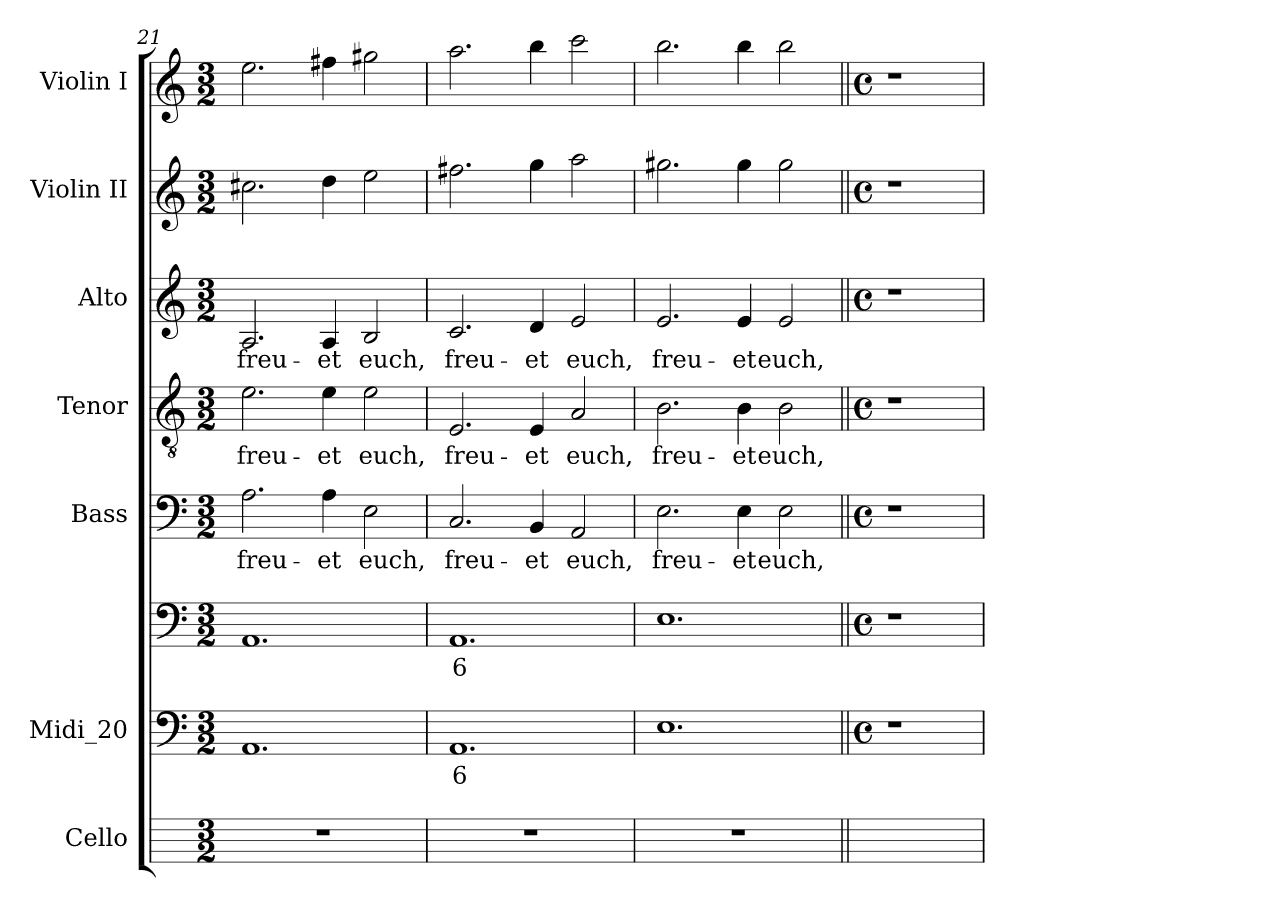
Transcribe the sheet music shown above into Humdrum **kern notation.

**kern	**kern	**text	**kern	**text	**kern	**text	**kern	**text	**kern	**text	**kern	**kern
*part7	*part6	*part6	*part6	*part6	*part5	*part5	*part4	*part4	*part3	*part3	*part2	*part1
*staff8	*staff7	*staff7	*staff6	*staff6	*staff5	*staff5	*staff4	*staff4	*staff3	*staff3	*staff2	*staff1
*I"Cello	*I"Midi_20	*	*	*	*I"Bass	*	*I"Tenor	*	*I"Alto	*	*I"Violin II	*I"Violin I
*	*	*	*	*	*I'B	*	*I'T	*	*I'A	*	*I'Vn II	*I'Vn I
*	*	*	*clefF4	*	*clefF4	*	*clefGv2	*	*clefG2	*	*clefG2	*clefG2
*	*k[]	*	*k[]	*	*k[]	*	*k[]	*	*k[]	*	*k[]	*k[]
*	*C:	*	*C:	*	*C:	*	*C:	*	*C:	*	*C:	*C:
*M3/2	*M3/2	*	*M3/2	*	*M3/2	*	*M3/2	*	*M3/2	*	*M3/2	*M3/2
=21	=21	=21	=21	=21	=21	=21	=21	=21	=21	=21	=21	=21
!	!	!	!	!	!	!LO:LY:b	!	!LO:LY:b	!	!LO:LY:b	!	!
1.r	1.AA	.	1.AA	.	2.A	freu-	2.e	freu-	2.A	freu-	2.cc#X	2.ee
!	!	!	!	!	!	!LO:LY:b	!	!LO:LY:b	!	!LO:LY:b	!	!
.	.	.	.	.	4A	-et	4e	-et	4A	-et	4dd	4ff#X
!	!	!	!	!	!	!LO:LY:b	!	!LO:LY:b	!	!LO:LY:b	!	!
.	.	.	.	.	2E	euch,	2e	euch,	2B	euch,	2ee	2gg#X
=22	=22	=22	=22	=22	=22	=22	=22	=22	=22	=22	=22	=22
!	!	!LO:LY:b	!	!LO:LY:b	!	!LO:LY:b	!	!LO:LY:b	!	!LO:LY:b	!	!
1.r	1.AA	6	1.AA	6	2.C	freu-	2.E	freu-	2.c	freu-	2.ff#X	2.aa
!	!	!	!	!	!	!LO:LY:b	!	!LO:LY:b	!	!LO:LY:b	!	!
.	.	.	.	.	4BB	-et	4E	-et	4d	-et	4gg	4bb
!	!	!	!	!	!	!LO:LY:b	!	!LO:LY:b	!	!LO:LY:b	!	!
.	.	.	.	.	2AA	euch,	2A	euch,	2e	euch,	2aa	2ccc
=23	=23	=23	=23	=23	=23	=23	=23	=23	=23	=23	=23	=23
!	!	!	!	!	!	!LO:LY:b	!	!LO:LY:b	!	!LO:LY:b	!	!
1.r	1.E	.	1.E	.	2.E	freu-	2.B	freu-	2.e	freu-	2.gg#X	2.bb
!	!	!	!	!	!	!LO:LY:b	!	!LO:LY:b	!	!LO:LY:b	!	!
.	.	.	.	.	4E	-et	4B	-et	4e	-et	4gg#	4bb
!	!	!	!	!	!	!LO:LY:b	!	!LO:LY:b	!	!LO:LY:b	!	!
.	.	.	.	.	2E	euch,	2B	euch,	2e	euch,	2gg#	2bb
=24||	=24||	=24||	=24||	=24||	=24||	=24||	=24||	=24||	=24||	=24||	=24||	=24||
*	*M4/4	*	*M4/4	*	*M4/4	*	*M4/4	*	*M4/4	*	*M4/4	*M4/4
*	*met(c)	*	*met(c)	*	*met(c)	*	*met(c)	*	*met(c)	*	*met(c)	*met(c)
1ryy	1r	.	1r	.	1r	.	1r	.	1r	.	1r	1r
=	=	=	=	=	=	=	=	=	=	=	=	=
*-	*-	*-	*-	*-	*-	*-	*-	*-	*-	*-	*-	*-
